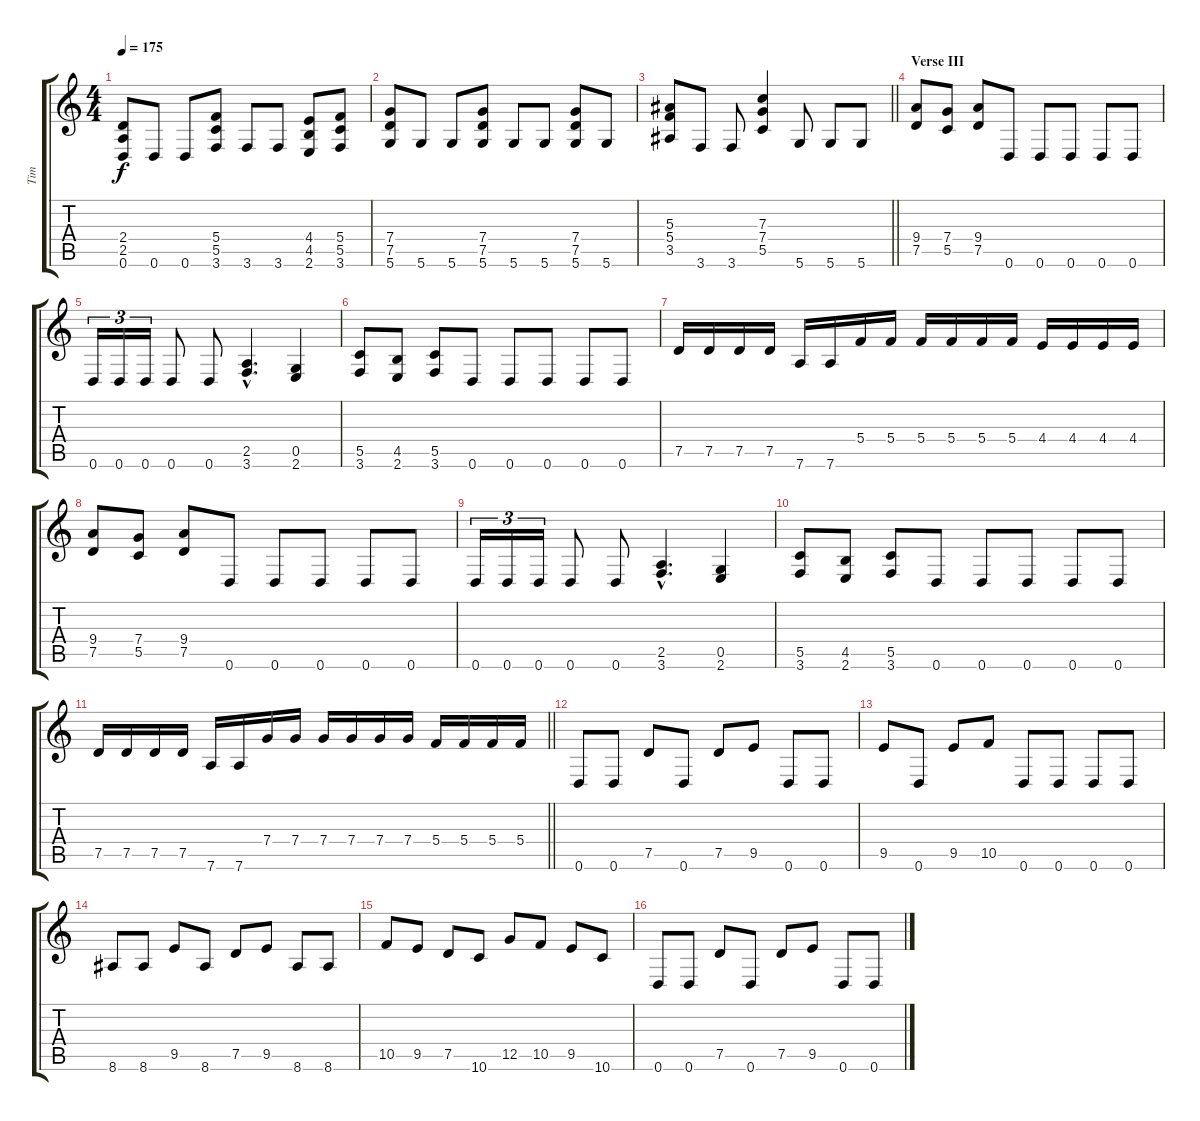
\track ("Tim" "Tim") {instrument distortionguitar}
\staff {score tabs}
\tuning (D4 A3 F3 C3 G2 D2) {hide}
\ts (4 4)
\tempo 175
\clef g2
\ks c
(2.4 2.5 0.6).8{dy f} 0.6.8 0.6.8 (5.4 5.5 3.6).8 3.6.8 3.6.8 (4.4 4.5 2.6).8 (5.4 5.5 3.6).8 |
(7.4 7.5 5.6).8 5.6.8 5.6.8 (7.4 7.5 5.6).8 5.6.8 5.6.8 (7.4 7.5 5.6).8 5.6.8 |
\barLineRight lightlight
(5.3 5.4 3.5).8 3.6.8 3.6.8 (7.3 7.4 5.5).4 5.6.8 5.6.8 5.6.8 |
\section ("" "Verse III")
(9.4 7.5).8 (7.4 5.5).8 (9.4 7.5).8 0.6.8 0.6.8 0.6.8 0.6.8 0.6.8 |
0.6.16{tu (3 2)} 0.6.16{tu (3 2)} 0.6.16{tu (3 2)} 0.6.8 0.6.8 (2.5{hac} 3.6{hac}).4{d} (0.5 2.6).4 |
(5.5 3.6).8 (4.5 2.6).8 (5.5 3.6).8 0.6.8 0.6.8 0.6.8 0.6.8 0.6.8 |
7.5.16 7.5.16 7.5.16 7.5.16 7.6.16 7.6.16 5.4.16 5.4.16 5.4.16 5.4.16 5.4.16 5.4.16 4.4.16 4.4.16 4.4.16 4.4.16 |
(9.4 7.5).8 (7.4 5.5).8 (9.4 7.5).8 0.6.8 0.6.8 0.6.8 0.6.8 0.6.8 |
0.6.16{tu (3 2)} 0.6.16{tu (3 2)} 0.6.16{tu (3 2)} 0.6.8 0.6.8 (2.5{hac} 3.6{hac}).4{d} (0.5 2.6).4 |
(5.5 3.6).8 (4.5 2.6).8 (5.5 3.6).8 0.6.8 0.6.8 0.6.8 0.6.8 0.6.8 |
\barLineRight lightlight
7.5.16 7.5.16 7.5.16 7.5.16 7.6.16 7.6.16 7.4.16 7.4.16 7.4.16 7.4.16 7.4.16 7.4.16 5.4.16 5.4.16 5.4.16 5.4.16 |
0.6.8 0.6.8 7.5.8 0.6.8 7.5.8 9.5.8 0.6.8 0.6.8 |
9.5.8 0.6.8 9.5.8 10.5.8 0.6.8 0.6.8 0.6.8 0.6.8 |
8.6.8 8.6.8 9.5.8 8.6.8 7.5.8 9.5.8 8.6.8 8.6.8 |
10.5.8 9.5.8 7.5.8 10.6.8 12.5.8 10.5.8 9.5.8 10.6.8 |
0.6.8 0.6.8 7.5.8 0.6.8 7.5.8 9.5.8 0.6.8 0.6.8
